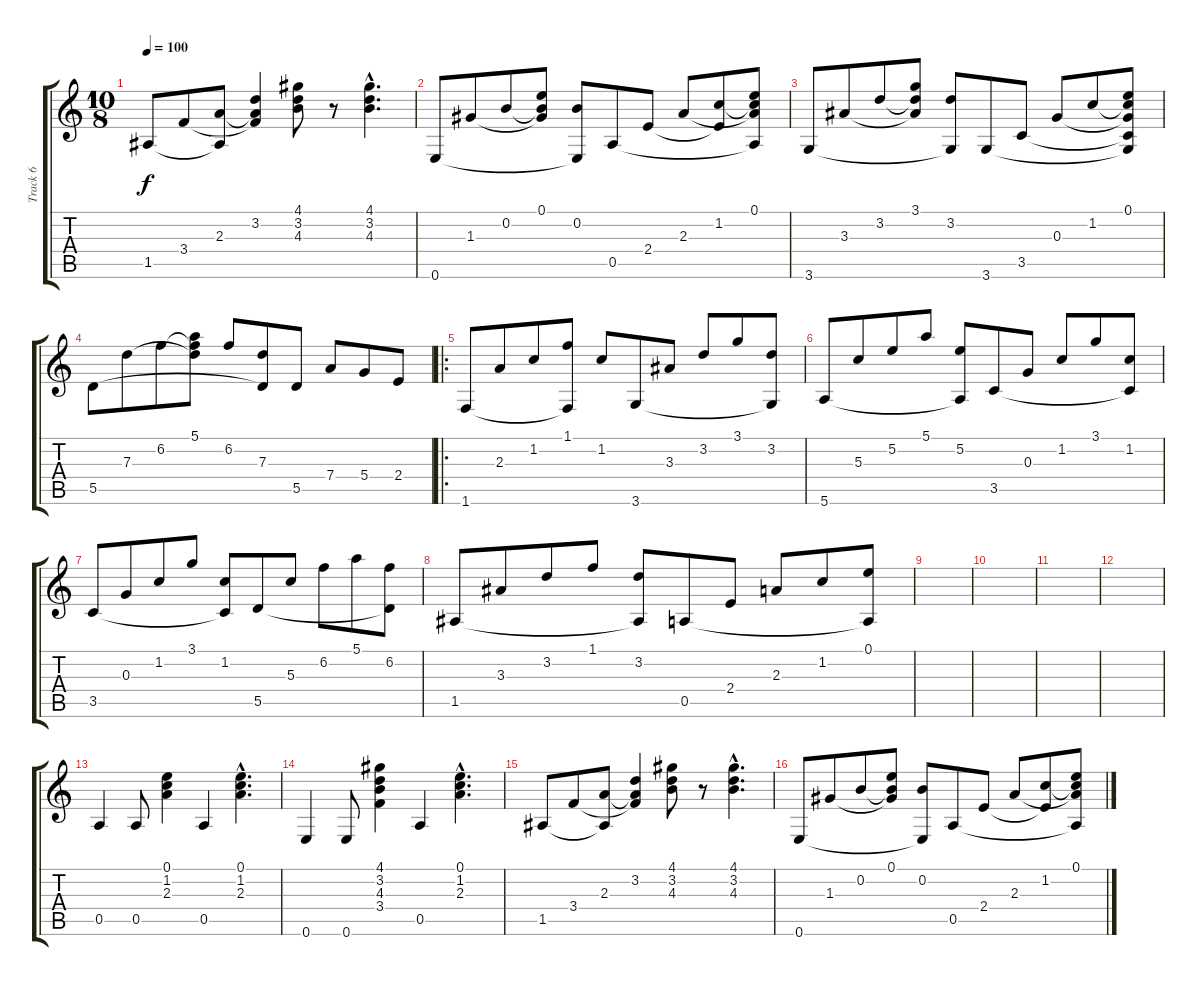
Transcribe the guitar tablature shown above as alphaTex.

\track ("Track 6" "Track 6") {instrument acousticguitarnylon}
\staff {score tabs}
\tuning (E4 B3 G3 D3 A2 E2) {hide}
\ts (10 8)
\tempo 100
\clef g2
\ks c
1.5.8{dy f} 3.4.8 (2.3 1.5{t}).8 (3.2 2.3{t} 3.4{t}).4 (4.1 3.2 4.3).8 r.8 (4.1{hac} 3.2{hac} 4.3{hac}).4{d} |
0.6.8 1.3.8 0.2.8 (0.1 0.2{t} 1.3{t}).8 (0.2 0.6{t}).8 0.5.8 2.4.8 2.3.8 (1.2 2.4{t}).8 (0.1 1.2{t} 2.3{t} 0.5{t}).8 |
3.6.8 3.3.8 3.2.8 (3.1 3.2{t} 3.3{t}).8 (3.2 3.6{t}).8 3.6.8 3.5.8 0.3.8 1.2.8 (0.1 1.2{t} 0.3{t} 3.5{t} 3.6{t}).8 |
5.5.8 7.3.8 6.2.8 (5.1 6.2{t} 7.3{t}).8 6.2.8 (7.3 5.5{t}).8 5.5.8 7.4.8 5.4.8 2.4.8 |
\ro
1.6.8 2.3.8 1.2.8 (1.1 1.6{t}).8 1.2.8 3.6.8 3.3.8 3.2.8 3.1.8 (3.2 3.6{t}).8 |
5.6.8 5.3.8 5.2.8 5.1.8 (5.2 5.6{t}).8 3.5.8 0.3.8 1.2.8 3.1.8 (1.2 3.5{t}).8 |
3.5.8 0.3.8 1.2.8 3.1.8 (1.2 3.5{t}).8 5.5.8 5.3.8 6.2.8 5.1.8 (6.2 5.5{t}).8 |
1.5.8 3.3.8 3.2.8 1.1.8 (3.2 1.5{t}).8 0.5.8 2.4.8 2.3.8 1.2.8 (0.1 0.5{t}).8 |
|
|
|
|
0.5.4 0.5.8 (0.1 1.2 2.3).4 0.5.4 (0.1{hac} 1.2{hac} 2.3{hac}).4{d} |
0.6.4 0.6.8 (4.1 3.2 4.3 3.4).4 0.5.4 (0.1{hac} 1.2{hac} 2.3{hac}).4{d} |
1.5.8 3.4.8 (2.3 1.5{t}).8 (3.2 2.3{t} 3.4{t}).4 (4.1 3.2 4.3).8 r.8 (4.1{hac} 3.2{hac} 4.3{hac}).4{d} |
0.6.8 1.3.8 0.2.8 (0.1 0.2{t} 1.3{t}).8 (0.2 0.6{t}).8 0.5.8 2.4.8 2.3.8 (1.2 2.4{t}).8 (0.1 1.2{t} 2.3{t} 0.5{t}).8
